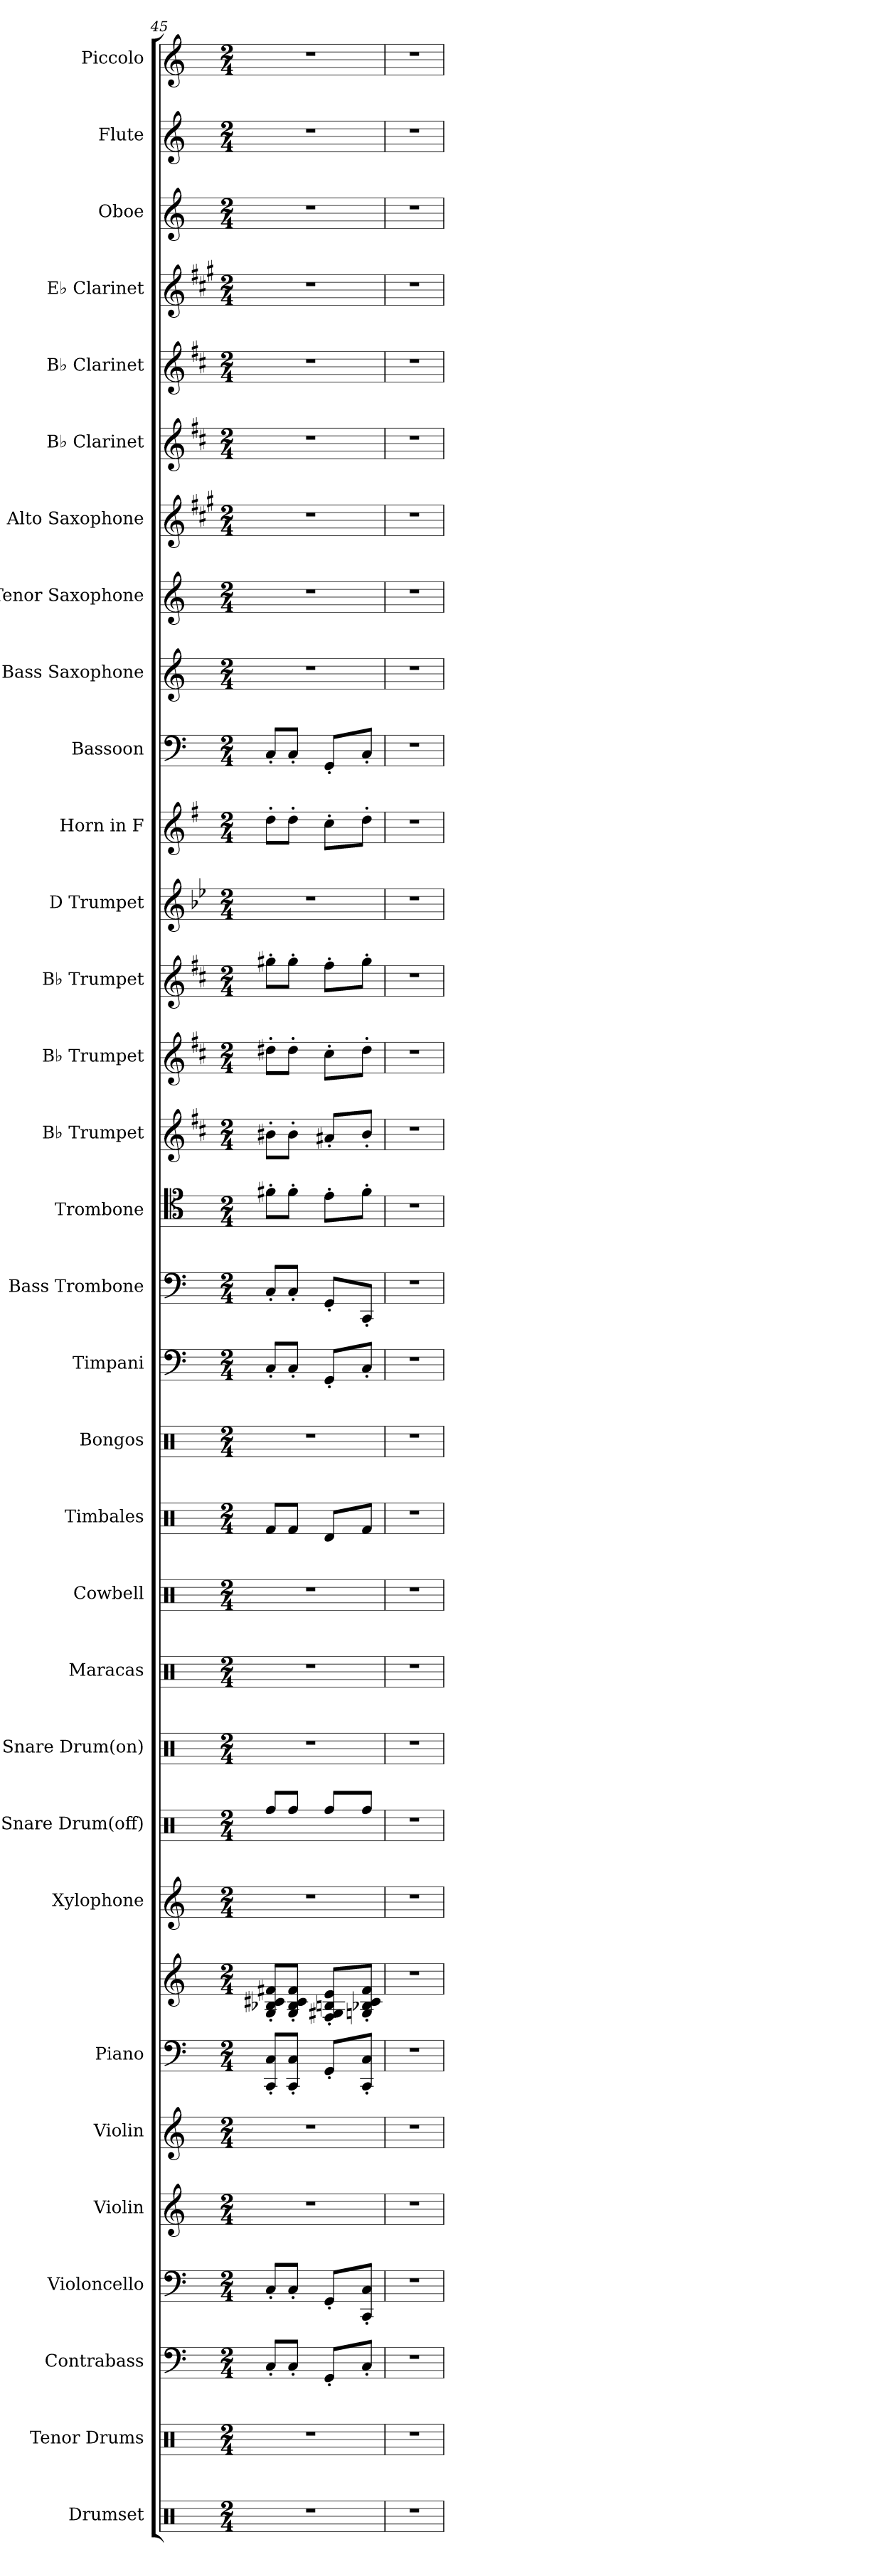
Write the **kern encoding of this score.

**kern	**kern	**kern	**kern	**kern	**kern	**kern	**kern	**kern	**kern	**kern	**kern	**kern	**kern	**kern	**kern	**kern	**kern	**kern	**kern	**kern	**kern	**kern	**kern	**kern	**kern	**kern	**kern	**kern	**kern	**kern	**kern	**kern
*part32	*part31	*part30	*part29	*part28	*part27	*part26	*part26	*part25	*part24	*part23	*part22	*part21	*part20	*part19	*part18	*part17	*part16	*part15	*part14	*part13	*part12	*part11	*part10	*part9	*part8	*part7	*part6	*part5	*part4	*part3	*part2	*part1
*staff33	*staff32	*staff31	*staff30	*staff29	*staff28	*staff27	*staff26	*staff25	*staff24	*staff23	*staff22	*staff21	*staff20	*staff19	*staff18	*staff17	*staff16	*staff15	*staff14	*staff13	*staff12	*staff11	*staff10	*staff9	*staff8	*staff7	*staff6	*staff5	*staff4	*staff3	*staff2	*staff1
*I"Drumset	*I"Tenor Drums	*I"Contrabass	*I"Violoncello	*I"Violin	*I"Violin	*I"Piano	*	*I"Xylophone	*I"Snare Drum(off)	*I"Snare Drum(on)	*I"Maracas	*I"Cowbell	*I"Timbales	*I"Bongos	*I"Timpani	*I"Bass Trombone	*I"Trombone	*I"B♭ Trumpet	*I"B♭ Trumpet	*I"B♭ Trumpet	*I"D Trumpet	*I"Horn in F	*I"Bassoon	*I"Bass Saxophone	*I"Tenor Saxophone	*I"Alto Saxophone	*I"B♭ Clarinet	*I"B♭ Clarinet	*I"E♭ Clarinet	*I"Oboe	*I"Flute	*I"Piccolo
*I'Drs.	*I'T.D.	*I'Cb.	*I'Vc.	*I'Vln.	*I'Vln.	*I'Pno.	*	*I'Xyl.	*	*I'Sn. Dr.	*I'Mrcs.	*I'Cowbell	*I'Timb.	*I'Bongos	*I'Timp.	*I'B. Tbn.	*I'Tbn.	*I'B♭ Tpt.	*I'B♭ Tpt.	*I'B♭ Tpt.	*I'D Tpt.	*	*I'Bsn.	*I'B. Sax.	*I'T. Sax.	*I'A. Sax.	*I'B♭ Cl.	*I'B♭ Cl.	*I'E♭ Cl.	*I'Ob.	*I'Fl.	*I'Picc.
*clefX	*clefX	*clefF4	*clefF4	*clefG2	*clefG2	*clefF4	*clefG2	*clefG2	*clefX	*clefX	*clefX	*clefX	*clefX	*clefX	*clefF4	*clefF4	*clefC4	*clefG2	*clefG2	*clefG2	*clefG2	*clefG2	*clefF4	*clefG2	*clefG2	*clefG2	*clefG2	*clefG2	*clefG2	*clefG2	*clefG2	*clefG2
*	*	*ITrd7c12	*	*	*	*	*	*ITrd-7c-12	*	*	*	*	*	*	*	*	*	*ITrd1c2	*ITrd1c2	*ITrd1c2	*ITrd-1c-2	*ITrd4c7	*	*ITrd15c26	*ITrd8c14	*ITrd5c9	*ITrd1c2	*ITrd1c2	*ITrd-2c-3	*	*	*ITrd-7c-12
*k[]	*k[]	*k[]	*k[]	*k[]	*k[]	*k[]	*k[]	*k[]	*k[]	*k[]	*k[]	*k[]	*k[]	*k[]	*k[]	*k[]	*k[]	*k[]	*k[]	*k[]	*k[]	*k[]	*k[]	*k[]	*k[]	*k[]	*k[]	*k[]	*k[]	*k[]	*k[]	*k[]
*M2/4	*M2/4	*M2/4	*M2/4	*M2/4	*M2/4	*M2/4	*M2/4	*M2/4	*M2/4	*M2/4	*M2/4	*M2/4	*M2/4	*M2/4	*M2/4	*M2/4	*M2/4	*M2/4	*M2/4	*M2/4	*M2/4	*M2/4	*M2/4	*M2/4	*M2/4	*M2/4	*M2/4	*M2/4	*M2/4	*M2/4	*M2/4	*M2/4
=45	=45	=45	=45	=45	=45	=45	=45	=45	=45	=45	=45	=45	=45	=45	=45	=45	=45	=45	=45	=45	=45	=45	=45	=45	=45	=45	=45	=45	=45	=45	=45	=45
2r	2r	8CC'/L	8C'/L	2r	2r	8CC/' 8C/'L	8G/' 8B-X/' 8c#X/' 8f#X/'L	2r	8Rff/L	2r	2r	2r	8Rf/L	2r	8C'/L	8C'/L	8f#X'\L	8a#X'\L	8cc#X'\L	8ff#X'\L	2r	8g'\L	8C'/L	2r	2r	2r	2r	2r	2r	2r	2r	2r
.	.	8CC'/J	8C'/J	.	.	8CC/' 8C/'J	8G/' 8B-/' 8c#/' 8f#/'J	.	8Rff/J	.	.	.	8Rf/J	.	8C'/J	8C'/J	8f#'\J	8a#'\J	8cc#'\J	8ff#'\J	.	8g'\J	8C'/J	.	.	.	.	.	.	.	.	.
.	.	8GGG'/L	8GG'/L	.	.	8GG'/L	8F/' 8G#X/' 8Bn/' 8e/'L	.	8Rff/L	.	.	.	8Rd/L	.	8GG'/L	8GG'/L	8e'\L	8g#X'/L	8b'\L	8ee'\L	.	8f'\L	8GG'/L	.	.	.	.	.	.	.	.	.
.	.	8CC'/J	8CC/' 8C/'J	.	.	8CC/' 8C/'J	8Gn/' 8B-X/' 8c#/' 8f#/'J	.	8Rff/J	.	.	.	8Rf/J	.	8C'/J	8CC'/J	8f#'\J	8a#'/J	8cc#'\J	8ff#'\J	.	8g'\J	8C'/J	.	.	.	.	.	.	.	.	.
=46	=46	=46	=46	=46	=46	=46	=46	=46	=46	=46	=46	=46	=46	=46	=46	=46	=46	=46	=46	=46	=46	=46	=46	=46	=46	=46	=46	=46	=46	=46	=46	=46
2r	2r	2r	2r	2r	2r	2r	2r	2r	2r	2r	2r	2r	2r	2r	2r	2r	2r	2r	2r	2r	2r	2r	2r	2r	2r	2r	2r	2r	2r	2r	2r	2r
=	=	=	=	=	=	=	=	=	=	=	=	=	=	=	=	=	=	=	=	=	=	=	=	=	=	=	=	=	=	=	=	=
*-	*-	*-	*-	*-	*-	*-	*-	*-	*-	*-	*-	*-	*-	*-	*-	*-	*-	*-	*-	*-	*-	*-	*-	*-	*-	*-	*-	*-	*-	*-	*-	*-
